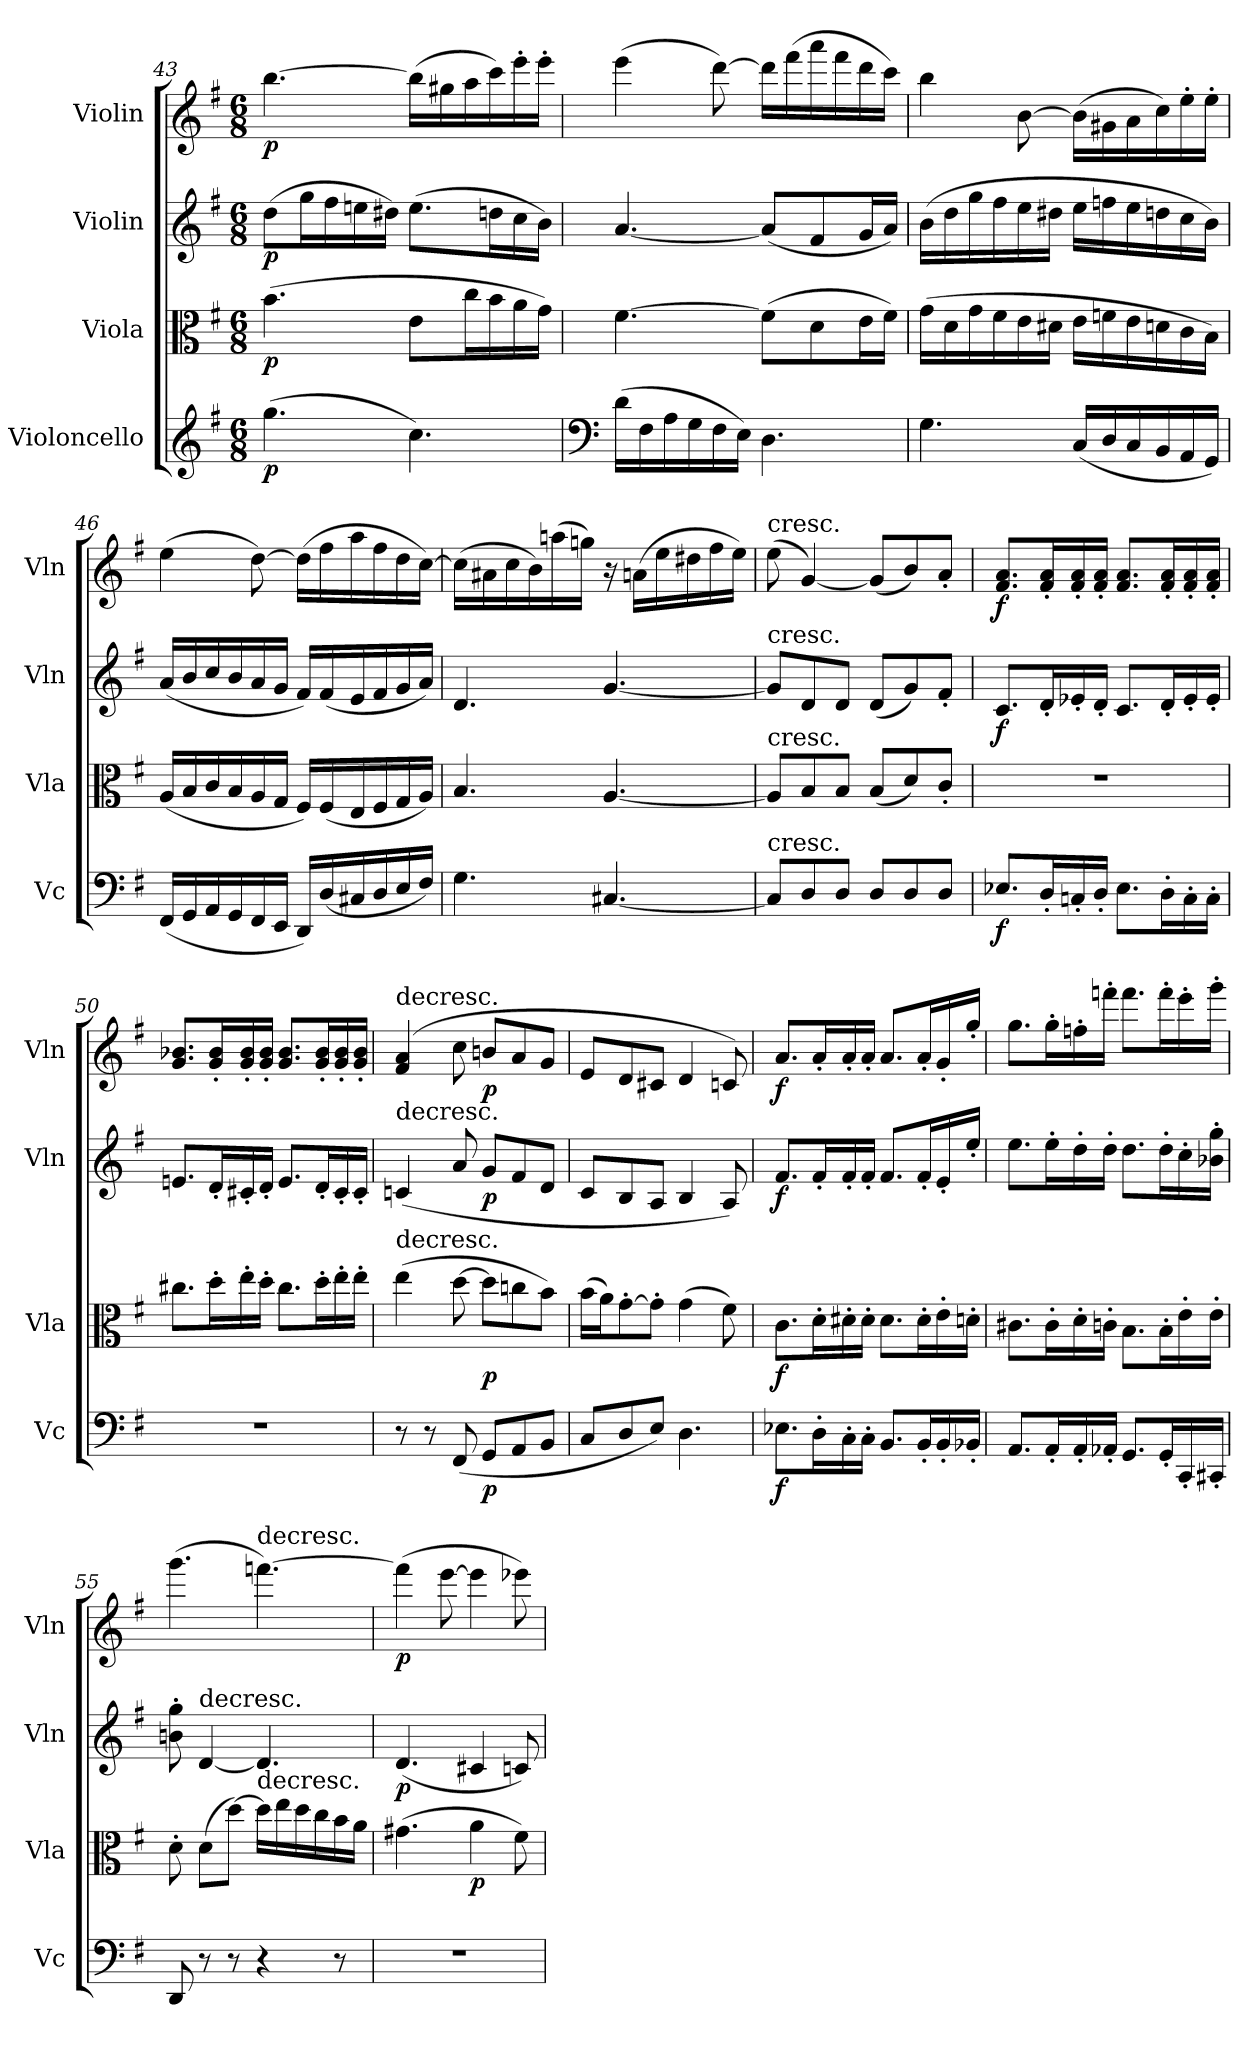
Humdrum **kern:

**kern	**dynam	**kern	**dynam	**kern	**dynam	**kern	**dynam
*part4	*part4	*part3	*part3	*part2	*part2	*part1	*part1
*staff4	*staff4	*staff3	*staff3	*staff2	*staff2	*staff1	*staff1
*I"Violoncello	*	*I"Viola	*	*I"Violin	*	*I"Violin	*
*I'Vc	*	*I'Vla	*	*I'Vln	*	*I'Vln	*
*clefG2	*	*clefC3	*	*clefG2	*	*clefG2	*
*k[f#]	*	*k[f#]	*	*k[f#]	*	*k[f#]	*
*M6/8	*	*M6/8	*	*M6/8	*	*M6/8	*
=43	=43	=43	=43	=43	=43	=43	=43
(4.gg\	p	(4.b\	p	(8dd\L	p	[4.bb\	p
.	.	.	.	16gg\L	.	.	.
.	.	.	.	16ff#\	.	.	.
.	.	.	.	16een\	.	.	.
.	.	.	.	16dd#X\JJ)	.	.	.
4.cc\)	.	8e\L	.	(8.ee\L	.	(16bb\LL]	.
.	.	.	.	.	.	16gg#X\	.
.	.	16cc\L	.	.	.	16aa\	.
.	.	16b\	.	16ddn\L	.	16ccc\)	.
.	.	16a\	.	16cc\	.	16eee'\	.
.	.	16g\JJ)	.	16b\JJ)	.	16eee'\JJ	.
=44	=44	=44	=44	=44	=44	=44	=44
*clefF4	*	*	*	*	*	*	*
(16d\LL	.	[4.f#\	.	[4.a/	.	(4eee\	.
16F#\	.	.	.	.	.	.	.
16A\	.	.	.	.	.	.	.
16G\	.	.	.	.	.	.	.
16F#\	.	.	.	.	.	[8ddd\)	.
16E\JJ)	.	.	.	.	.	.	.
4.D\	.	(8f#\L]	.	(8a/L]	.	16ddd\LL]	.
.	.	.	.	.	.	(16fff#\	.
.	.	8d\	.	8f#/	.	16aaa\	.
.	.	.	.	.	.	16fff#\	.
.	.	16e\L	.	16g/L	.	16ddd\	.
.	.	16f#\JJ)	.	16a/JJ)	.	16ccc\JJ)	.
=45	=45	=45	=45	=45	=45	=45	=45
4.G\	.	(16g\LL	.	(16b\LL	.	4bb\	.
.	.	16d\	.	16dd\	.	.	.
.	.	16g\	.	16gg\	.	.	.
.	.	16f#\	.	16ff#\	.	.	.
.	.	16e\	.	16ee\	.	[8b\	.
.	.	16d#X\JJ	.	16dd#X\JJ	.	.	.
(16C/LL	.	16e\LL	.	16ee\LL	.	(16b\LL]	.
16D/	.	16fn\	.	16ffn\	.	16g#X\	.
16C/	.	16e\	.	16ee\	.	16a\	.
16BB/	.	16dn\	.	16ddn\	.	16cc\)	.
16AA/	.	16c\	.	16cc\	.	16ee'\	.
16GG/JJ)	.	16B\JJ)	.	16b\JJ)	.	16ee'\JJ	.
=46	=46	=46	=46	=46	=46	=46	=46
(16FF#/LL	.	(16A/LL	.	(16a/LL	.	(4ee\	.
16GG/	.	16B/	.	16b/	.	.	.
16AA/	.	16c/	.	16cc/	.	.	.
16GG/	.	16B/	.	16b/	.	.	.
16FF#/	.	16A/	.	16a/	.	[8dd\)	.
16EE/JJ	.	16G/JJ	.	16g/JJ	.	.	.
16DD/LL)	.	16F#/LL)	.	16f#/LL)	.	(16dd\LL]	.
(16D/	.	(16F#/	.	(16f#/	.	16ff#\	.
16C#X/	.	16E/	.	16e/	.	16aa\	.
16D/	.	16F#/	.	16f#/	.	16ff#\	.
16E/	.	16G/	.	16g/	.	16dd\	.
16F#/JJ)	.	16A/JJ)	.	16a/JJ)	.	[16cc\JJ)	.
=47	=47	=47	=47	=47	=47	=47	=47
4.G\	.	4.B/	.	4.d/	.	(16cc\LL]	.
.	.	.	.	.	.	16a#X\	.
.	.	.	.	.	.	16cc\	.
.	.	.	.	.	.	16b\)	.
.	.	.	.	.	.	(16aan\	.
.	.	.	.	.	.	16ggn\JJ)	.
[4.C#X/	.	[4.A/	.	[4.g/	.	16r	.
.	.	.	.	.	.	(16an\LL	.
.	.	.	.	.	.	16ee\	.
.	.	.	.	.	.	16dd#X\	.
.	.	.	.	.	.	16ff#\	.
.	.	.	.	.	.	16ee\JJ)	.
=48	=48	=48	=48	=48	=48	=48	=48
!	!	!	!	!	!	!LO:TX:t=cresc.	!
!	!	!	!	!LO:TX:t=cresc.	!	!	!
!	!	!LO:TX:t=cresc.	!	!	!	!	!
!LO:TX:t=cresc.	!	!	!	!	!	!	!
8C#/L]	.	8A/L]	.	8g/L]	.	(8ee\	.
8D/	.	8B/	.	8d/	.	[4g/)	.
8D/J	.	8B/J	.	8d/J	.	.	.
8D/L	.	(8B/L	.	(8d/L	.	(8g/L]	.
8D/	.	8d/)	.	8g/)	.	8b/)	.
8D/J	.	8c'/J	.	8f#'/J	.	8a'/J	.
=49	=49	=49	=49	=49	=49	=49	=49
8.E-X/L	f	2.r	.	8.c/L	f	8.f#/ 8.a/L	f
16D'/L	.	.	.	16d'/L	.	16f#'/ 16a'/L	.
16Cn'/	.	.	.	16e-X'/	.	16f#'/ 16a'/	.
16D'/JJ	.	.	.	16d'/JJ	.	16f#'/ 16a'/JJ	.
8.E-\L	.	.	.	8.c/L	.	8.f#/ 8.a/L	.
16D'\L	.	.	.	16d'/L	.	16f#'/ 16a'/L	.
16C'\	.	.	.	16e-'/	.	16f#'/ 16a'/	.
16C'\JJ	.	.	.	16e-'/JJ	.	16f#'/ 16a'/JJ	.
=50	=50	=50	=50	=50	=50	=50	=50
2.r	.	8.cc#X\L	.	8.en/L	.	8.g/ 8.b-X/L	.
.	.	16dd'\L	.	16d'/L	.	16g'/ 16b-'/L	.
.	.	16ee'\	.	16c#X'/	.	16g'/ 16b-'/	.
.	.	16dd'\JJ	.	16d'/JJ	.	16g'/ 16b-'/JJ	.
.	.	8.cc#\L	.	8.e/L	.	8.g/ 8.b-/L	.
.	.	16dd'\L	.	16d'/L	.	16g'/ 16b-'/L	.
.	.	16ee'\	.	16c#'/	.	16g'/ 16b-'/	.
.	.	16ee'\JJ	.	16c#'/JJ	.	16g'/ 16b-'/JJ	.
=51	=51	=51	=51	=51	=51	=51	=51
!	!	!	!	!	!	!LO:TX:t=decresc.	!
!	!	!	!	!LO:TX:t=decresc.	!	!	!
!	!	!LO:TX:t=decresc.	!	!	!	!	!
8r	.	(4ee\	.	(4cn/	.	(4f#/ 4a/	.
8r	.	.	.	.	.	.	.
(8FF#/	.	[8dd\	.	8a/	.	8cc\	.
8GG/L	p	8dd\L]	p	8g/L	p	8bn/L	p
8AA/	.	8ccn\	.	8f#/	.	8a/	.
8BB/J	.	8b\J)	.	8d/J	.	8g/J	.
=52	=52	=52	=52	=52	=52	=52	=52
8C/L	.	(16b\LL	.	8c/L	.	8e/L	.
.	.	16a\J)	.	.	.	.	.
8D/	.	[8g'\	.	8B/	.	8d/	.
8E/J)	.	8g'\J]	.	8A/J	.	8c#X/J	.
4.D\	.	(4g\	.	4B/	.	4d/	.
.	.	8f#\)	.	8A/)	.	8cn/)	.
=53	=53	=53	=53	=53	=53	=53	=53
8.E-X\L	f	8.c\L	f	8.f#/L	f	8.a/L	f
16D'\L	.	16d'\L	.	16f#'/L	.	16a'/L	.
16C'\	.	16d#X'\	.	16f#'/	.	16a'/	.
16C'\JJ	.	16d#'\JJ	.	16f#'/JJ	.	16a'/JJ	.
8.BB/L	.	8.d#\L	.	8.f#/L	.	8.a/L	.
16BB'/L	.	16d#'\L	.	16f#'/L	.	16a'/L	.
16BB'/	.	16e'\	.	16e'/	.	16g'/	.
16BB-X'/JJ	.	16dn'\JJ	.	16ee'/JJ	.	16gg'/JJ	.
=54	=54	=54	=54	=54	=54	=54	=54
8.AA/L	.	8.c#X\L	.	8.ee\L	.	8.gg\L	.
16AA'/L	.	16c#'\L	.	16ee'\L	.	16gg'\L	.
16AA'/	.	16d'\	.	16dd'\	.	16ffn'\	.
16AA-X'/JJ	.	16cn'\JJ	.	16dd'\JJ	.	16fffn'\JJ	.
8.GG/L	.	8.B\L	.	8.dd\L	.	8.fff\L	.
16GG'/L	.	16B'\L	.	16dd'\L	.	16fff'\L	.
16CC'/	.	16e'\	.	16cc'\	.	16eee'\	.
16CC#X'/JJ	.	16e'\JJ	.	16b-X'\ 16gg'\JJ	.	16ggg'\JJ	.
=55	=55	=55	=55	=55	=55	=55	=55
8DD/	.	8d'\	.	8bn'\ 8gg'\	.	(4.ggg\	.
!	!	!	!	!LO:TX:t=decresc.	!	!	!
8r	.	(8d\L	.	[4d/	.	.	.
8r	.	[8dd\J)	.	.	.	.	.
!	!	!	!	!	!	!LO:TX:t=decresc.	!
!	!	!LO:TX:t=decresc.	!	!	!	!	!
4r	.	16dd\LL]	.	4.d/]	.	[4.fffn\)	.
.	.	16ee\	.	.	.	.	.
.	.	16dd\	.	.	.	.	.
.	.	16cc\	.	.	.	.	.
8r	.	16b\	.	.	.	.	.
.	.	16a\JJ	.	.	.	.	.
=56	=56	=56	=56	=56	=56	=56	=56
2.r	.	(4.g#X\	.	(4.d/	p	(4fff\]	p
.	.	.	.	.	.	[8eee\	.
.	.	4a\	p	4c#X/	.	4eee\]	.
.	.	8f#\)	.	8cn/)	.	8eee-X\)	.
=	=	=	=	=	=	=	=
*-	*-	*-	*-	*-	*-	*-	*-
